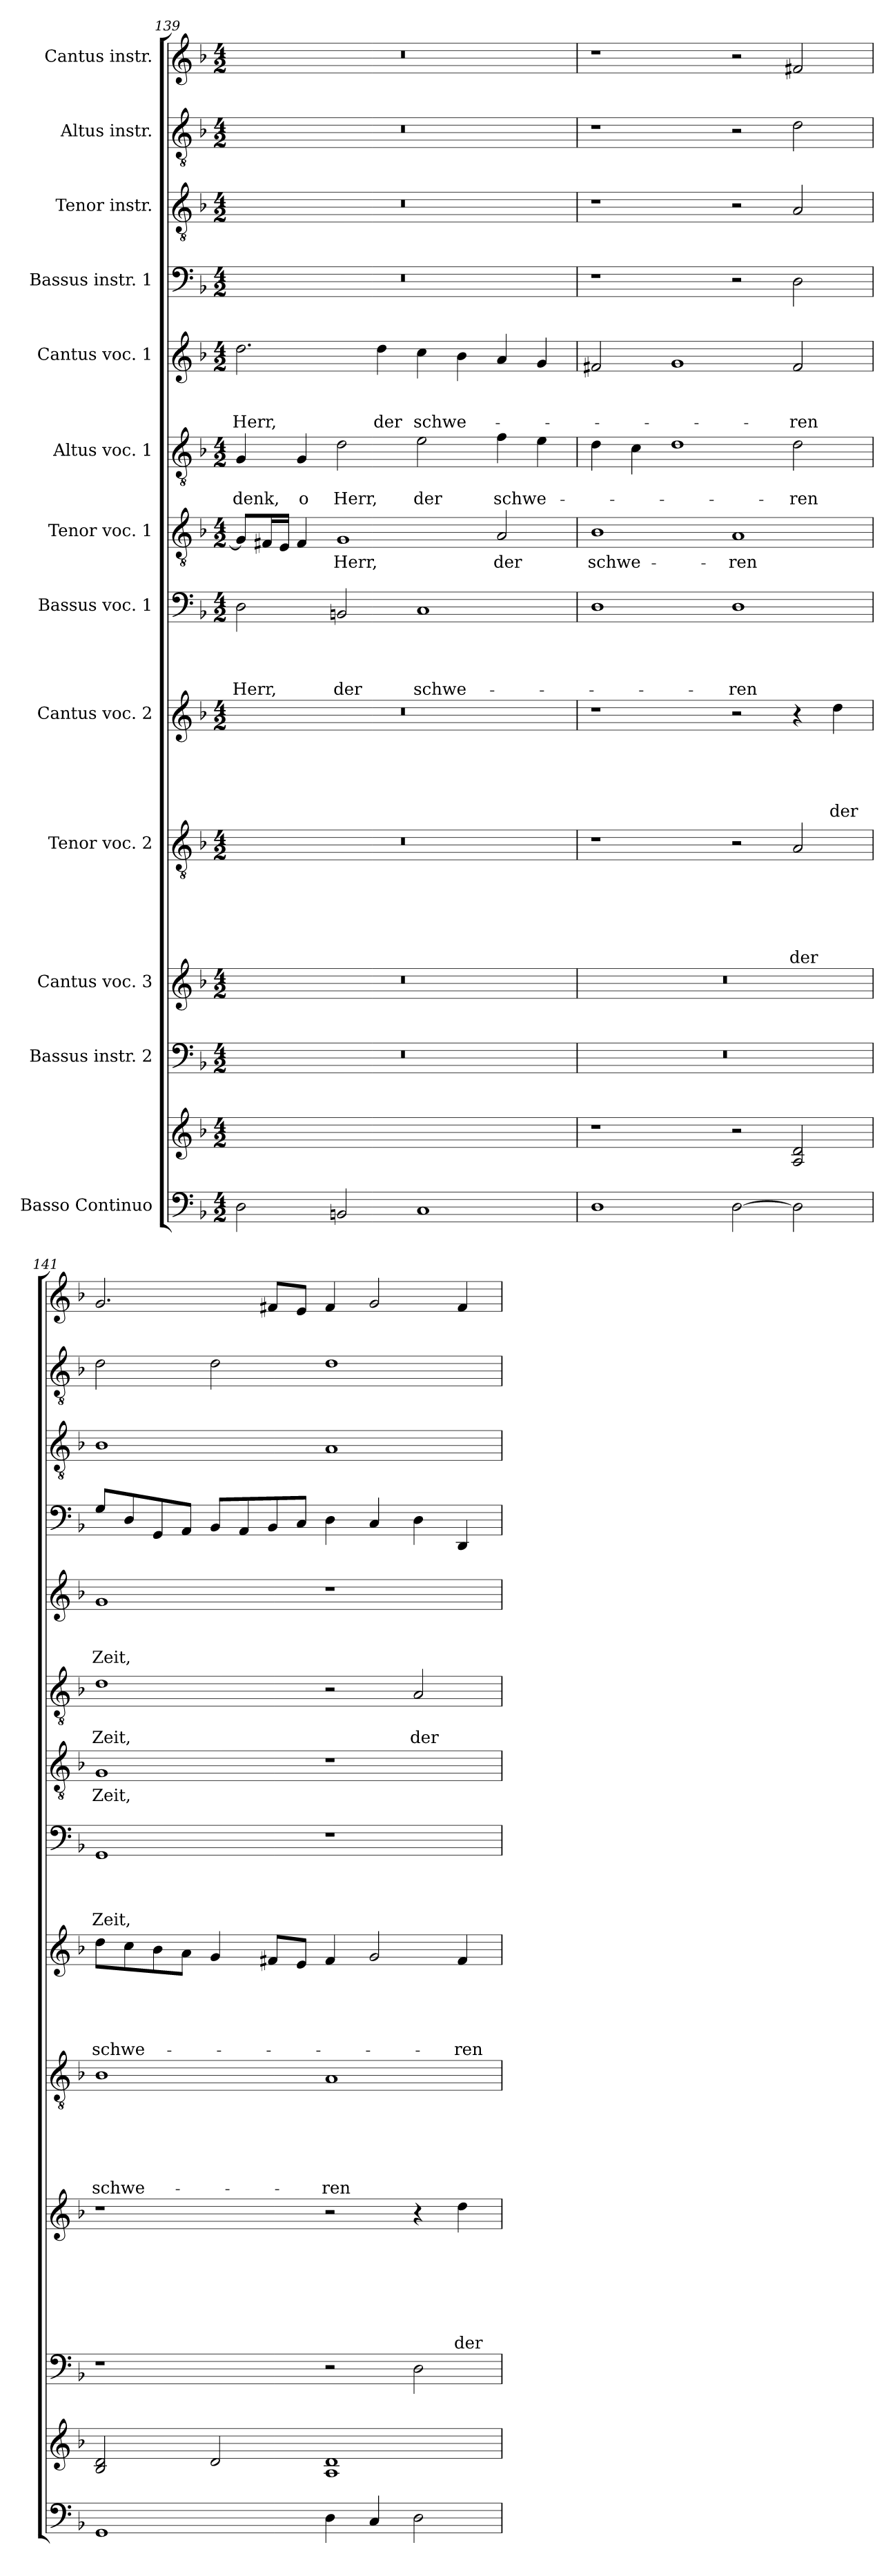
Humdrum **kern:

**kern	**kern	**kern	**kern	**text	**text	**text	**text	**text	**text	**text	**kern	**text	**text	**text	**text	**text	**text	**kern	**text	**text	**text	**text	**text	**kern	**text	**text	**text	**text	**kern	**text	**kern	**text	**text	**kern	**text	**text	**text	**kern	**kern	**kern	**kern
*part14	*part13	*part12	*part11	*part11	*part11	*part11	*part11	*part11	*part11	*part11	*part10	*part10	*part10	*part10	*part10	*part10	*part10	*part9	*part9	*part9	*part9	*part9	*part9	*part8	*part8	*part8	*part8	*part8	*part7	*part7	*part6	*part6	*part6	*part5	*part5	*part5	*part5	*part4	*part3	*part2	*part1
*staff14	*staff13	*staff12	*staff11	*staff11	*staff11	*staff11	*staff11	*staff11	*staff11	*staff11	*staff10	*staff10	*staff10	*staff10	*staff10	*staff10	*staff10	*staff9	*staff9	*staff9	*staff9	*staff9	*staff9	*staff8	*staff8	*staff8	*staff8	*staff8	*staff7	*staff7	*staff6	*staff6	*staff6	*staff5	*staff5	*staff5	*staff5	*staff4	*staff3	*staff2	*staff1
*I"Basso Continuo	*	*I"Bassus instr. 2	*I"Cantus voc. 3	*	*	*	*	*	*	*	*I"Tenor voc. 2	*	*	*	*	*	*	*I"Cantus voc. 2	*	*	*	*	*	*I"Bassus voc. 1	*	*	*	*	*I"Tenor voc. 1	*	*I"Altus voc. 1	*	*	*I"Cantus voc. 1	*	*	*	*I"Bassus instr. 1	*I"Tenor instr.	*I"Altus instr.	*I"Cantus instr.
*clefF4	*clefG2	*clefF4	*clefG2	*	*	*	*	*	*	*	*clefGv2	*	*	*	*	*	*	*clefG2	*	*	*	*	*	*clefF4	*	*	*	*	*clefGv2	*	*clefGv2	*	*	*clefG2	*	*	*	*clefF4	*clefGv2	*clefGv2	*clefG2
*k[b-]	*k[b-]	*k[b-]	*k[b-]	*	*	*	*	*	*	*	*k[b-]	*	*	*	*	*	*	*k[b-]	*	*	*	*	*	*k[b-]	*	*	*	*	*k[b-]	*	*k[b-]	*	*	*k[b-]	*	*	*	*k[b-]	*k[b-]	*k[b-]	*k[b-]
*F:	*F:	*F:	*F:	*	*	*	*	*	*	*	*F:	*	*	*	*	*	*	*F:	*	*	*	*	*	*F:	*	*	*	*	*F:	*	*F:	*	*	*F:	*	*	*	*F:	*F:	*F:	*F:
*M4/2	*M4/2	*M4/2	*M4/2	*	*	*	*	*	*	*	*M4/2	*	*	*	*	*	*	*M4/2	*	*	*	*	*	*M4/2	*	*	*	*	*M4/2	*	*M4/2	*	*	*M4/2	*	*	*	*M4/2	*M4/2	*M4/2	*M4/2
=139	=139	=139	=139	=139	=139	=139	=139	=139	=139	=139	=139	=139	=139	=139	=139	=139	=139	=139	=139	=139	=139	=139	=139	=139	=139	=139	=139	=139	=139	=139	=139	=139	=139	=139	=139	=139	=139	=139	=139	=139	=139
!	!	!	!	!	!	!	!	!	!	!	!	!	!	!	!	!	!	!	!	!	!	!	!	!	!	!	!	!LO:LY:b	!	!	!	!	!LO:LY:b	!	!	!	!LO:LY:b	!	!	!	!
2D\	0ryy	0r	0r	.	.	.	.	.	.	.	0r	.	.	.	.	.	.	0r	.	.	.	.	.	2D\	.	.	.	Herr,	8G/L]	.	4G/	.	-denk,	2.dd\	.	.	Herr,	0r	0r	0r	0r
.	.	.	.	.	.	.	.	.	.	.	.	.	.	.	.	.	.	.	.	.	.	.	.	.	.	.	.	.	16F#X/L	.	.	.	.	.	.	.	.	.	.	.	.
.	.	.	.	.	.	.	.	.	.	.	.	.	.	.	.	.	.	.	.	.	.	.	.	.	.	.	.	.	16E/JJ	.	.	.	.	.	.	.	.	.	.	.	.
!	!	!	!	!	!	!	!	!	!	!	!	!	!	!	!	!	!	!	!	!	!	!	!	!	!	!	!	!	!	!	!	!	!LO:LY:b	!	!	!	!	!	!	!	!
.	.	.	.	.	.	.	.	.	.	.	.	.	.	.	.	.	.	.	.	.	.	.	.	.	.	.	.	.	4F#/	.	4G/	.	o	.	.	.	.	.	.	.	.
!	!	!	!	!	!	!	!	!	!	!	!	!	!	!	!	!	!	!	!	!	!	!	!	!	!	!	!	!LO:LY:b	!	!LO:LY:b	!	!	!LO:LY:b	!	!	!	!	!	!	!	!
2BBn/	.	.	.	.	.	.	.	.	.	.	.	.	.	.	.	.	.	.	.	.	.	.	.	2BBn/	.	.	.	der	1G	Herr,	2d\	.	Herr,	.	.	.	.	.	.	.	.
!	!	!	!	!	!	!	!	!	!	!	!	!	!	!	!	!	!	!	!	!	!	!	!	!	!	!	!	!	!	!	!	!	!	!	!	!	!LO:LY:b	!	!	!	!
.	.	.	.	.	.	.	.	.	.	.	.	.	.	.	.	.	.	.	.	.	.	.	.	.	.	.	.	.	.	.	.	.	.	4dd\	.	.	der	.	.	.	.
!	!	!	!	!	!	!	!	!	!	!	!	!	!	!	!	!	!	!	!	!	!	!	!	!	!	!	!	!LO:LY:b	!	!	!	!	!LO:LY:b	!	!	!	!LO:LY:b	!	!	!	!
1C	.	.	.	.	.	.	.	.	.	.	.	.	.	.	.	.	.	.	.	.	.	.	.	1C	.	.	.	schwe-	.	.	2e\	.	der	4cc\	.	.	schwe-	.	.	.	.
.	.	.	.	.	.	.	.	.	.	.	.	.	.	.	.	.	.	.	.	.	.	.	.	.	.	.	.	.	.	.	.	.	.	4b-\	.	.	.	.	.	.	.
!	!	!	!	!	!	!	!	!	!	!	!	!	!	!	!	!	!	!	!	!	!	!	!	!	!	!	!	!	!	!LO:LY:b	!	!	!LO:LY:b	!	!	!	!	!	!	!	!
.	.	.	.	.	.	.	.	.	.	.	.	.	.	.	.	.	.	.	.	.	.	.	.	.	.	.	.	.	2A/	der	4f\	.	schwe-	4a/	.	.	.	.	.	.	.
.	.	.	.	.	.	.	.	.	.	.	.	.	.	.	.	.	.	.	.	.	.	.	.	.	.	.	.	.	.	.	4e\	.	.	4g/	.	.	.	.	.	.	.
=140	=140	=140	=140	=140	=140	=140	=140	=140	=140	=140	=140	=140	=140	=140	=140	=140	=140	=140	=140	=140	=140	=140	=140	=140	=140	=140	=140	=140	=140	=140	=140	=140	=140	=140	=140	=140	=140	=140	=140	=140	=140
!	!	!	!	!	!	!	!	!	!	!	!	!	!	!	!	!	!	!	!	!	!	!	!	!	!	!	!	!	!	!LO:LY:b	!	!	!	!	!	!	!	!	!	!	!
1D	1r	0r	0r	.	.	.	.	.	.	.	1r	.	.	.	.	.	.	1r	.	.	.	.	.	1D	.	.	.	.	1B-	schwe-	4d\	.	.	2f#X/	.	.	.	1r	1r	1r	1r
.	.	.	.	.	.	.	.	.	.	.	.	.	.	.	.	.	.	.	.	.	.	.	.	.	.	.	.	.	.	.	4c\	.	.	.	.	.	.	.	.	.	.
.	.	.	.	.	.	.	.	.	.	.	.	.	.	.	.	.	.	.	.	.	.	.	.	.	.	.	.	.	.	.	1d	.	.	1g	.	.	.	.	.	.	.
!	!	!	!	!	!	!	!	!	!	!	!	!	!	!	!	!	!	!	!	!	!	!	!	!	!	!	!	!LO:LY:b	!	!LO:LY:b	!	!	!	!	!	!	!	!	!	!	!
[2D\	2r	.	.	.	.	.	.	.	.	.	2r	.	.	.	.	.	.	2r	.	.	.	.	.	1D	.	.	.	-ren	1A	-ren	.	.	.	.	.	.	.	2r	2r	2r	2r
!	!	!	!	!	!	!	!	!	!	!	!	!	!	!	!	!	!LO:LY:b	!	!	!	!	!	!	!	!	!	!	!	!	!	!	!	!LO:LY:b	!	!	!	!LO:LY:b	!	!	!	!
2D\]	2A/ 2d/	.	.	.	.	.	.	.	.	.	2A/	.	.	.	.	.	der	4r	.	.	.	.	.	.	.	.	.	.	.	.	2d\	.	-ren	2f#/	.	.	-ren	2D\	2A/	2d\	2f#X/
!	!	!	!	!	!	!	!	!	!	!	!	!	!	!	!	!	!	!	!	!	!	!	!LO:LY:b	!	!	!	!	!	!	!	!	!	!	!	!	!	!	!	!	!	!
.	.	.	.	.	.	.	.	.	.	.	.	.	.	.	.	.	.	4dd\	.	.	.	.	der	.	.	.	.	.	.	.	.	.	.	.	.	.	.	.	.	.	.
!!LO:PB:g=z
=141	=141	=141	=141	=141	=141	=141	=141	=141	=141	=141	=141	=141	=141	=141	=141	=141	=141	=141	=141	=141	=141	=141	=141	=141	=141	=141	=141	=141	=141	=141	=141	=141	=141	=141	=141	=141	=141	=141	=141	=141	=141
!	!	!	!	!	!	!	!	!	!	!	!	!	!	!	!	!	!LO:LY:b	!	!	!	!	!	!LO:LY:b	!	!	!	!	!LO:LY:b	!	!LO:LY:b	!	!	!LO:LY:b	!	!	!	!LO:LY:b	!	!	!	!
1GG	2B-/ 2d/	1r	1r	.	.	.	.	.	.	.	1B-	.	.	.	.	.	schwe-	8dd\L	.	.	.	.	schwe-	1GG	.	.	.	Zeit,	1G	Zeit,	1d	.	Zeit,	1g	.	.	Zeit,	8G/L	1B-	2d\	2.g/
.	.	.	.	.	.	.	.	.	.	.	.	.	.	.	.	.	.	8cc\	.	.	.	.	.	.	.	.	.	.	.	.	.	.	.	.	.	.	.	8D/	.	.	.
.	.	.	.	.	.	.	.	.	.	.	.	.	.	.	.	.	.	8b-\	.	.	.	.	.	.	.	.	.	.	.	.	.	.	.	.	.	.	.	8GG/	.	.	.
.	.	.	.	.	.	.	.	.	.	.	.	.	.	.	.	.	.	8a\J	.	.	.	.	.	.	.	.	.	.	.	.	.	.	.	.	.	.	.	8AA/J	.	.	.
.	2d/	.	.	.	.	.	.	.	.	.	.	.	.	.	.	.	.	4g/	.	.	.	.	.	.	.	.	.	.	.	.	.	.	.	.	.	.	.	8BB-/L	.	2d\	.
.	.	.	.	.	.	.	.	.	.	.	.	.	.	.	.	.	.	.	.	.	.	.	.	.	.	.	.	.	.	.	.	.	.	.	.	.	.	8AA/	.	.	.
.	.	.	.	.	.	.	.	.	.	.	.	.	.	.	.	.	.	8f#X/L	.	.	.	.	.	.	.	.	.	.	.	.	.	.	.	.	.	.	.	8BB-/	.	.	8f#X/L
.	.	.	.	.	.	.	.	.	.	.	.	.	.	.	.	.	.	8e/J	.	.	.	.	.	.	.	.	.	.	.	.	.	.	.	.	.	.	.	8C/J	.	.	8e/J
!	!	!	!	!	!	!	!	!	!	!	!	!	!	!	!	!	!LO:LY:b	!	!	!	!	!	!	!	!	!	!	!	!	!	!	!	!	!	!	!	!	!	!	!	!
4D\	1A 1d	2r	2r	.	.	.	.	.	.	.	1A	.	.	.	.	.	-ren	4f#/	.	.	.	.	.	1r	.	.	.	.	1r	.	2r	.	.	1r	.	.	.	4D\	1A	1d	4f#/
4C/	.	.	.	.	.	.	.	.	.	.	.	.	.	.	.	.	.	2g/	.	.	.	.	.	.	.	.	.	.	.	.	.	.	.	.	.	.	.	4C/	.	.	2g/
!	!	!	!	!	!	!	!	!	!	!	!	!	!	!	!	!	!	!	!	!	!	!	!	!	!	!	!	!	!	!	!	!	!LO:LY:b	!	!	!	!	!	!	!	!
2D\	.	2D\	4r	.	.	.	.	.	.	.	.	.	.	.	.	.	.	.	.	.	.	.	.	.	.	.	.	.	.	.	2A/	.	der	.	.	.	.	4D\	.	.	.
!	!	!	!	!	!	!	!	!	!	!LO:LY:b	!	!	!	!	!	!	!	!	!	!	!	!	!LO:LY:b	!	!	!	!	!	!	!	!	!	!	!	!	!	!	!	!	!	!
.	.	.	4dd\	.	.	.	.	.	.	der	.	.	.	.	.	.	.	4f#/	.	.	.	.	-ren	.	.	.	.	.	.	.	.	.	.	.	.	.	.	4DD/	.	.	4f#/
=	=	=	=	=	=	=	=	=	=	=	=	=	=	=	=	=	=	=	=	=	=	=	=	=	=	=	=	=	=	=	=	=	=	=	=	=	=	=	=	=	=
*-	*-	*-	*-	*-	*-	*-	*-	*-	*-	*-	*-	*-	*-	*-	*-	*-	*-	*-	*-	*-	*-	*-	*-	*-	*-	*-	*-	*-	*-	*-	*-	*-	*-	*-	*-	*-	*-	*-	*-	*-	*-
